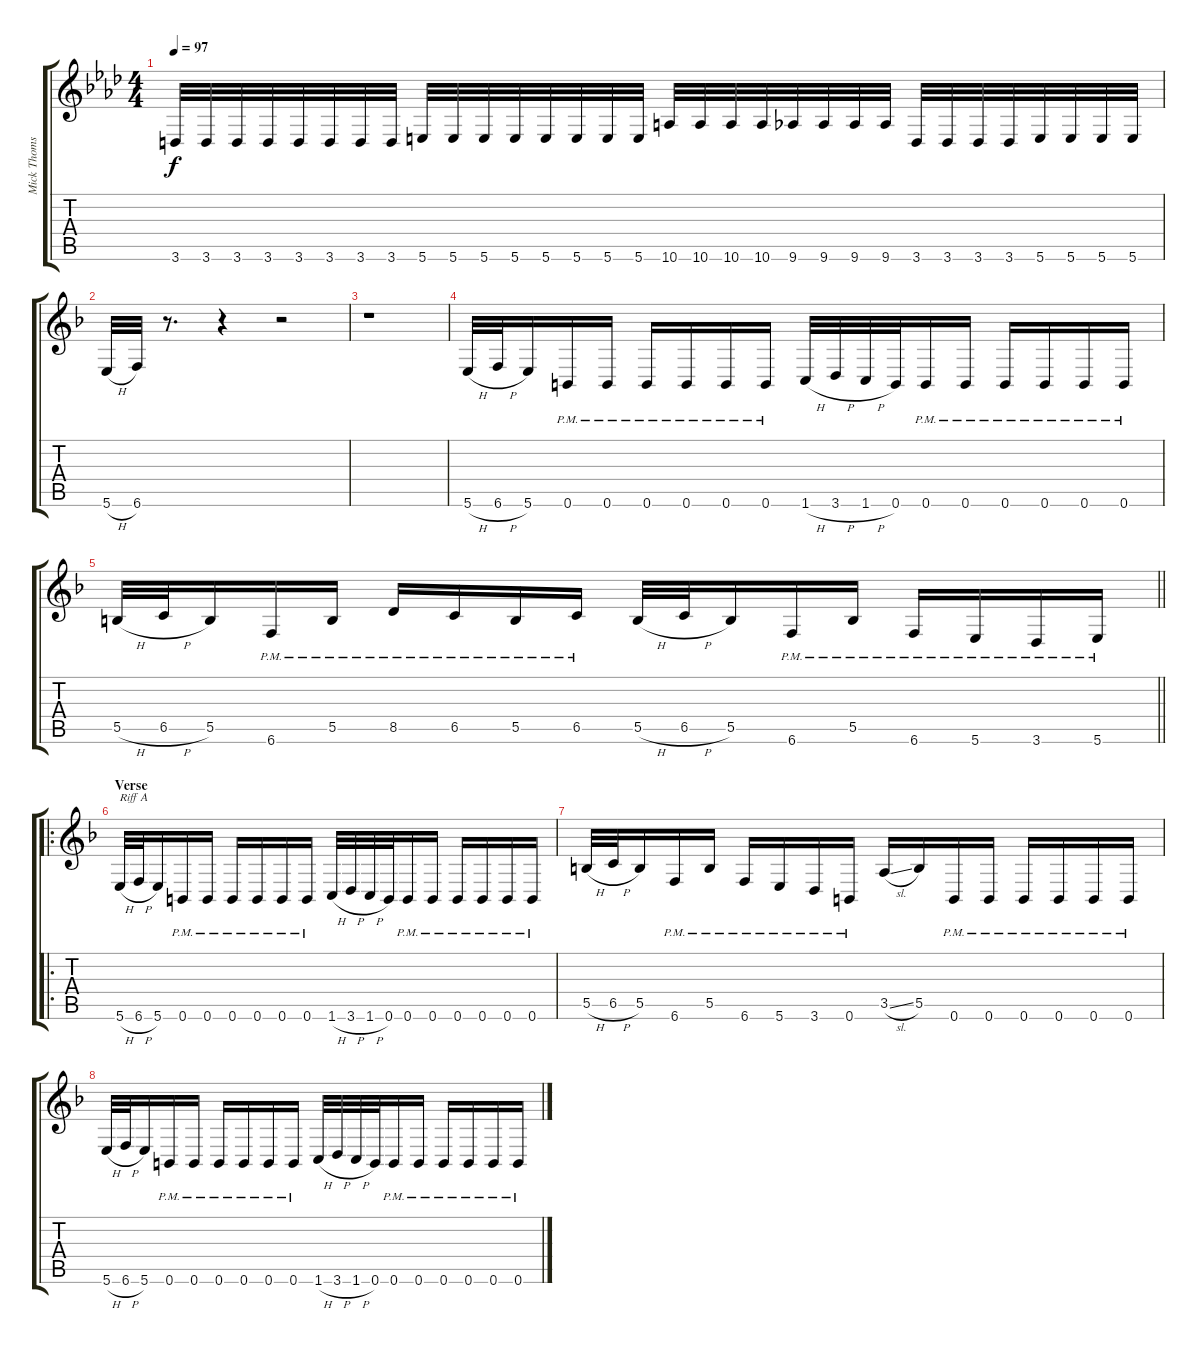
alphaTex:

\track ("Mick Thomson" "Mick Thoms") {instrument distortionguitar}
\staff {score tabs}
\tuning (Db4 Ab3 E3 B2 Gb2 B1) {hide}
\ts (4 4)
\tempo 97
\clef g2
\ks fminor
3.6.32{dy f} 3.6.32 3.6.32 3.6.32 3.6.32 3.6.32 3.6.32 3.6.32 5.6.32 5.6.32 5.6.32 5.6.32 5.6.32 5.6.32 5.6.32 5.6.32 10.6.32 10.6.32 10.6.32 10.6.32 9.6.32 9.6.32 9.6.32 9.6.32 3.6.32 3.6.32 3.6.32 3.6.32 5.6.32 5.6.32 5.6.32 5.6.32 |
\ks dminor
5.6{h}.32 6.6.32 r.8{d} r.4 r.2 |
r.1 |
5.6{h}.32 6.6{h}.32 5.6.16 0.6{pm}.16 0.6{pm}.16 0.6{pm}.16 0.6{pm}.16 0.6{pm}.16 0.6{pm}.16 1.6{h}.32 3.6{h}.32 1.6{h}.32 0.6.32 0.6{pm}.16 0.6{pm}.16 0.6{pm}.16 0.6{pm}.16 0.6{pm}.16 0.6{pm}.16 |
\barLineRight lightlight
5.5{h}.32 6.5{h}.32 5.5.16 6.6{pm}.16 5.5{pm}.16 8.5{pm}.16 6.5{pm}.16 5.5{pm}.16 6.5{pm}.16 5.5{h}.32 6.5{h}.32 5.5.16 6.6{pm}.16 5.5{pm}.16 6.6{pm}.16 5.6{pm}.16 3.6{pm}.16 5.6{pm}.16 |
\ro
\section ("" "Verse")
5.6{h}.32{txt "Riff A"} 6.6{h}.32 5.6.16 0.6{pm}.16 0.6{pm}.16 0.6{pm}.16 0.6{pm}.16 0.6{pm}.16 0.6{pm}.16 1.6{h}.32 3.6{h}.32 1.6{h}.32 0.6.32 0.6{pm}.16 0.6{pm}.16 0.6{pm}.16 0.6{pm}.16 0.6{pm}.16 0.6{pm}.16 |
5.5{h}.32 6.5{h}.32 5.5.16 6.6{pm}.16 5.5{pm}.16 6.6{pm}.16 5.6{pm}.16 3.6{pm}.16 0.6{pm}.16 3.5{sl}.16 5.5.16 0.6{pm}.16 0.6{pm}.16 0.6{pm}.16 0.6{pm}.16 0.6{pm}.16 0.6{pm}.16 |
5.6{h}.32 6.6{h}.32 5.6.16 0.6{pm}.16 0.6{pm}.16 0.6{pm}.16 0.6{pm}.16 0.6{pm}.16 0.6{pm}.16 1.6{h}.32 3.6{h}.32 1.6{h}.32 0.6.32 0.6{pm}.16 0.6{pm}.16 0.6{pm}.16 0.6{pm}.16 0.6{pm}.16 0.6{pm}.16
